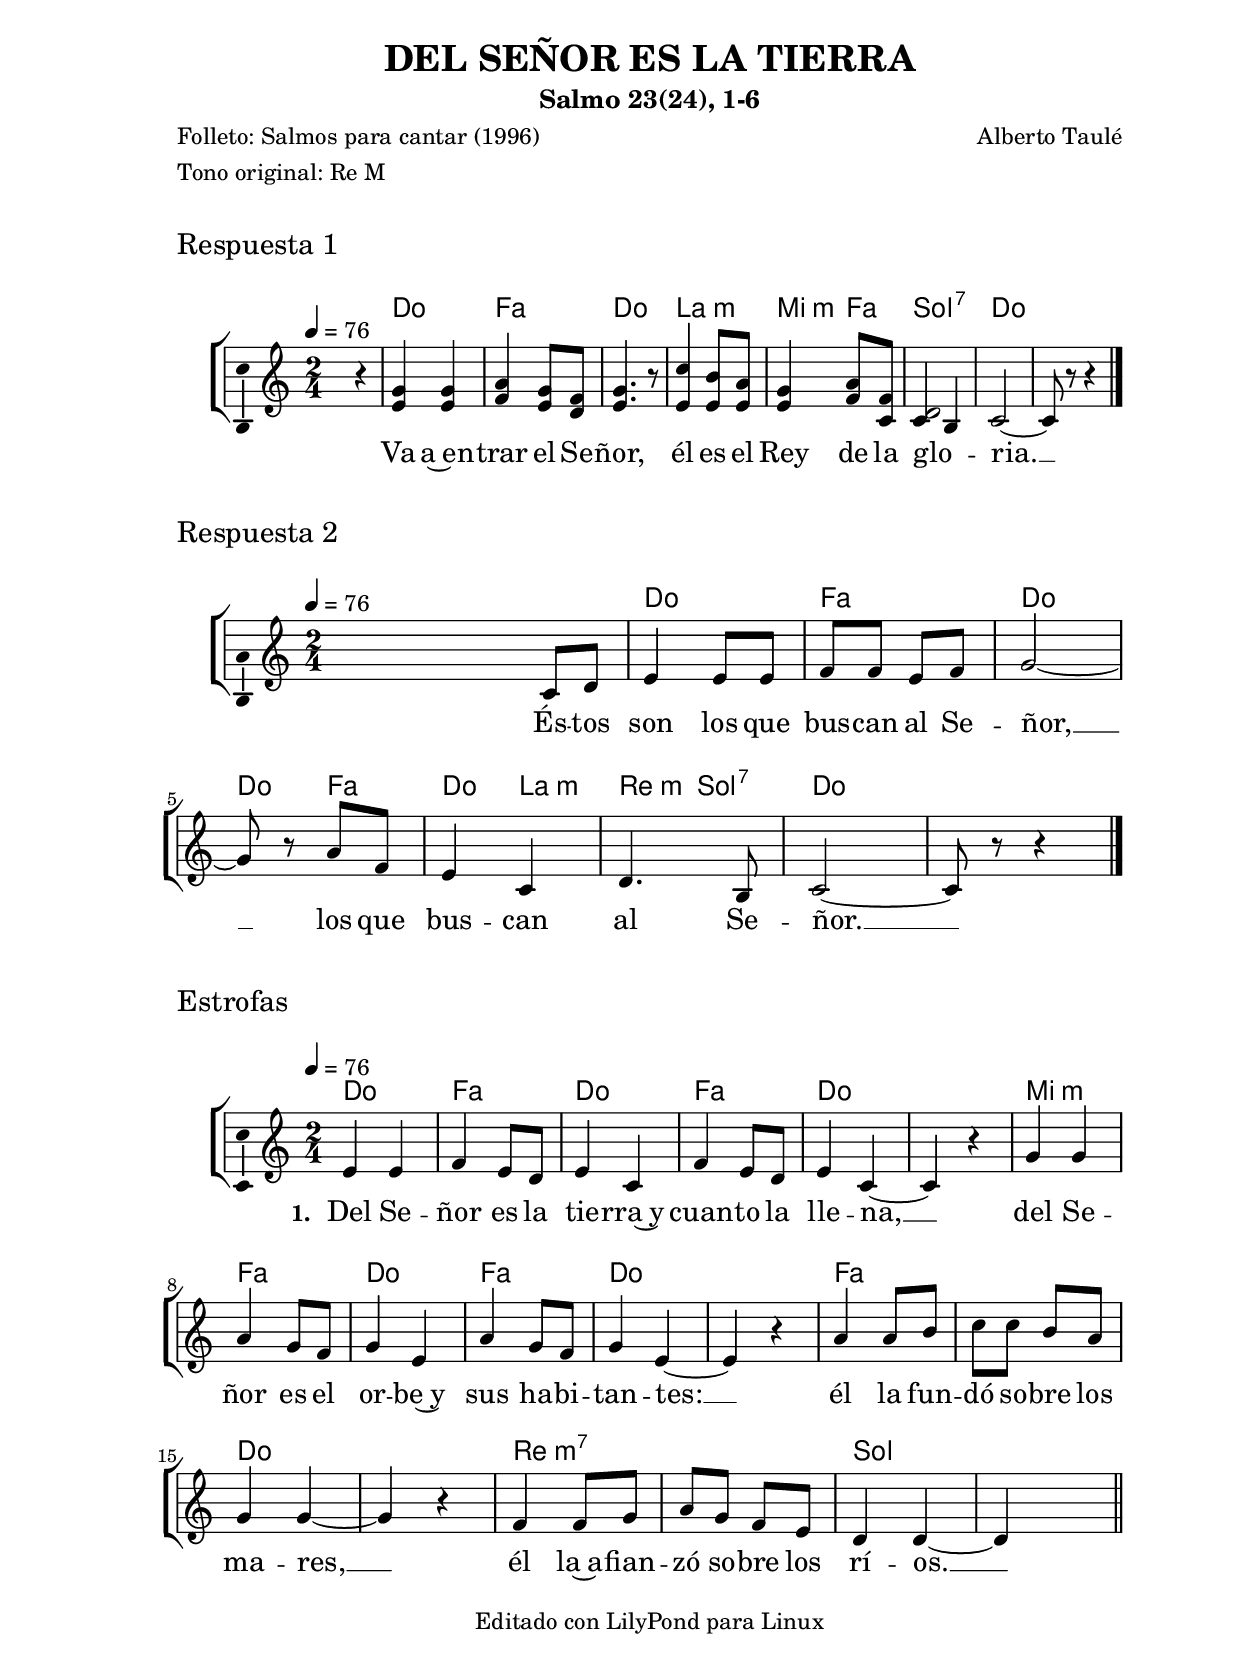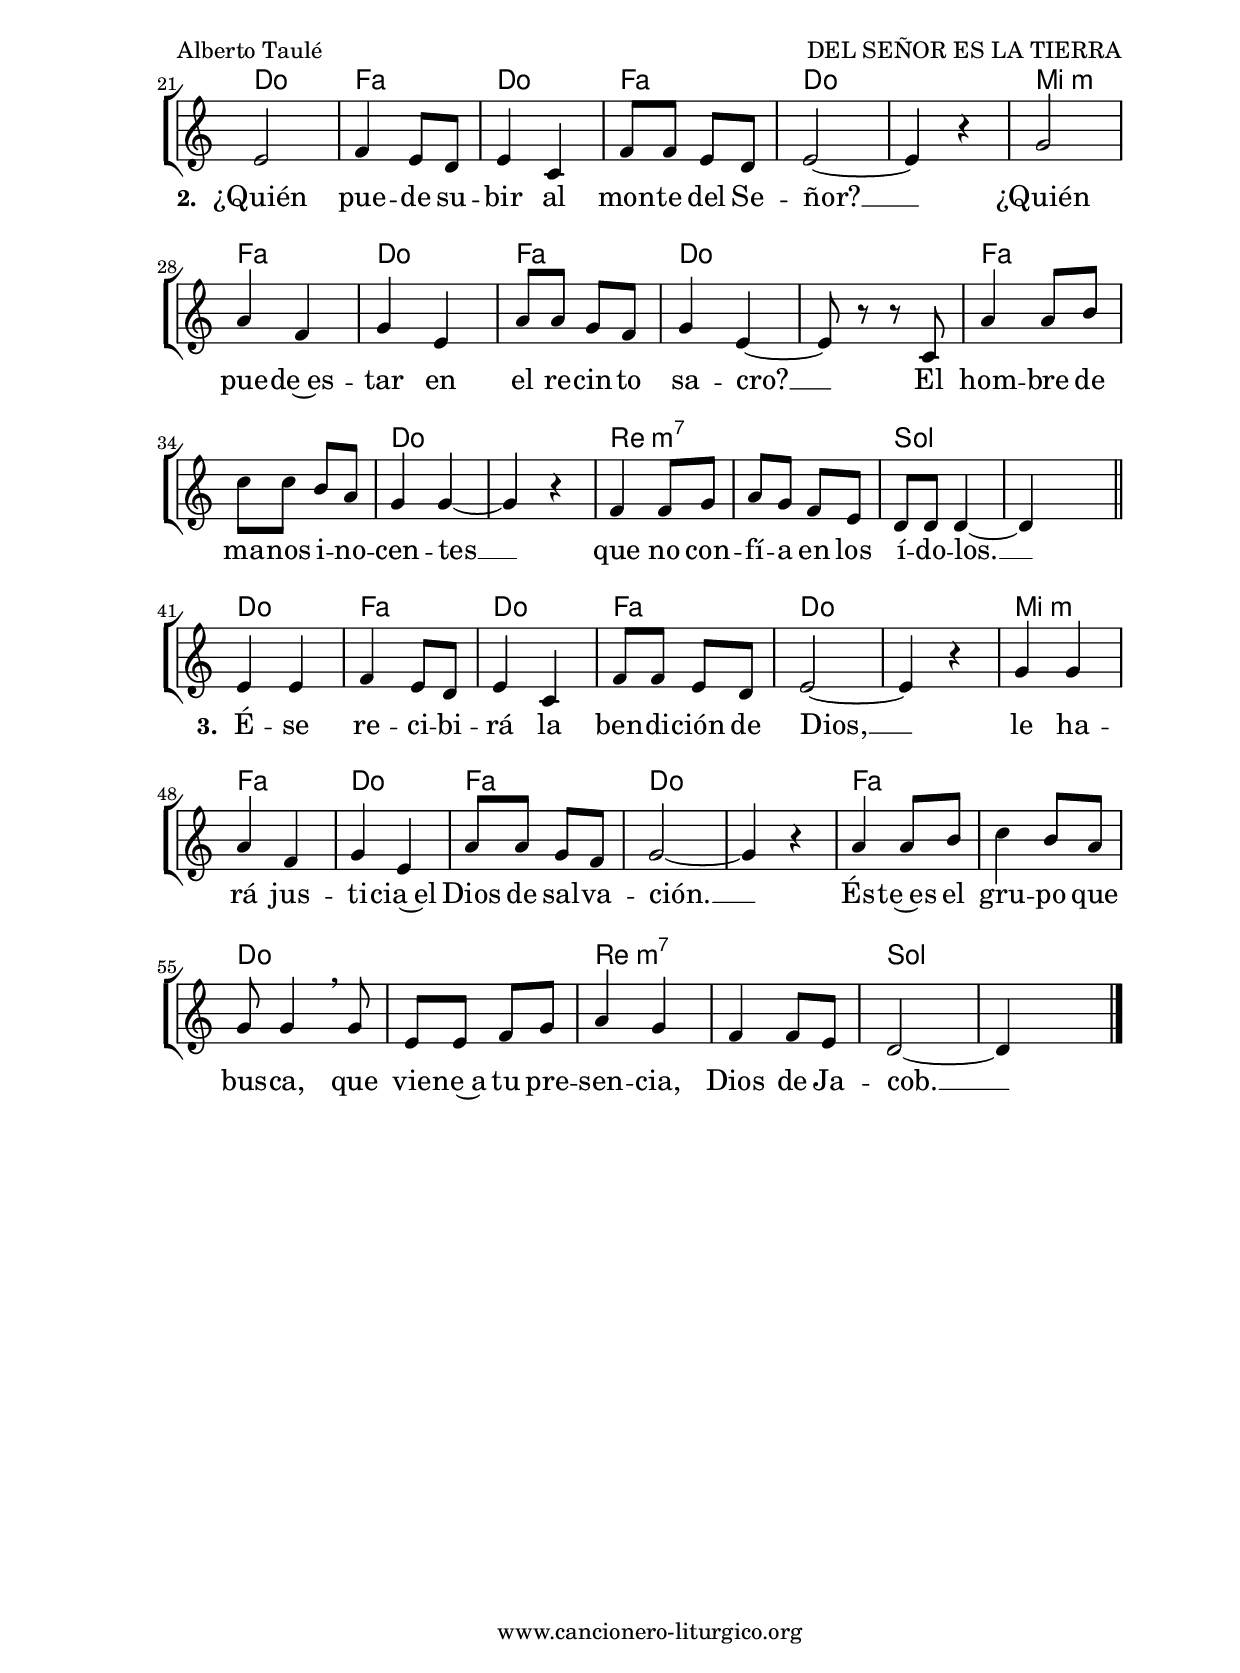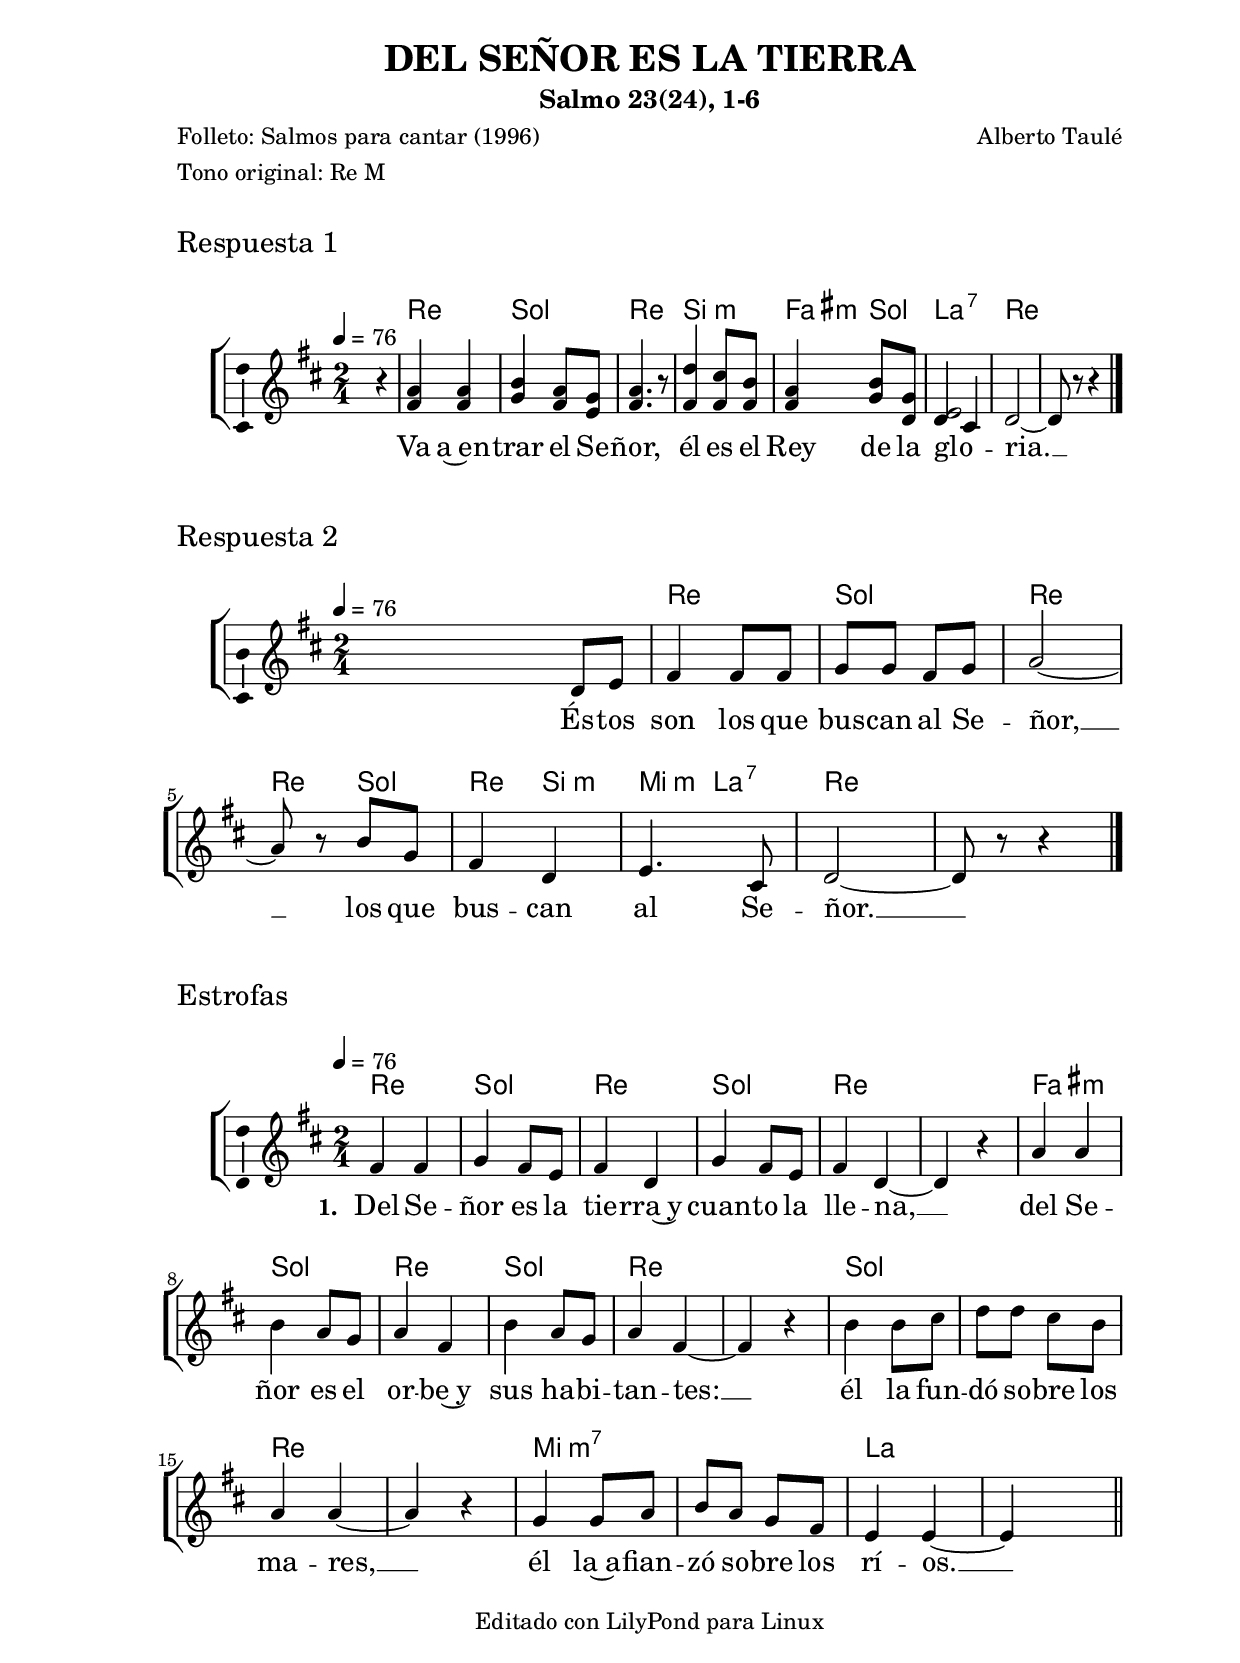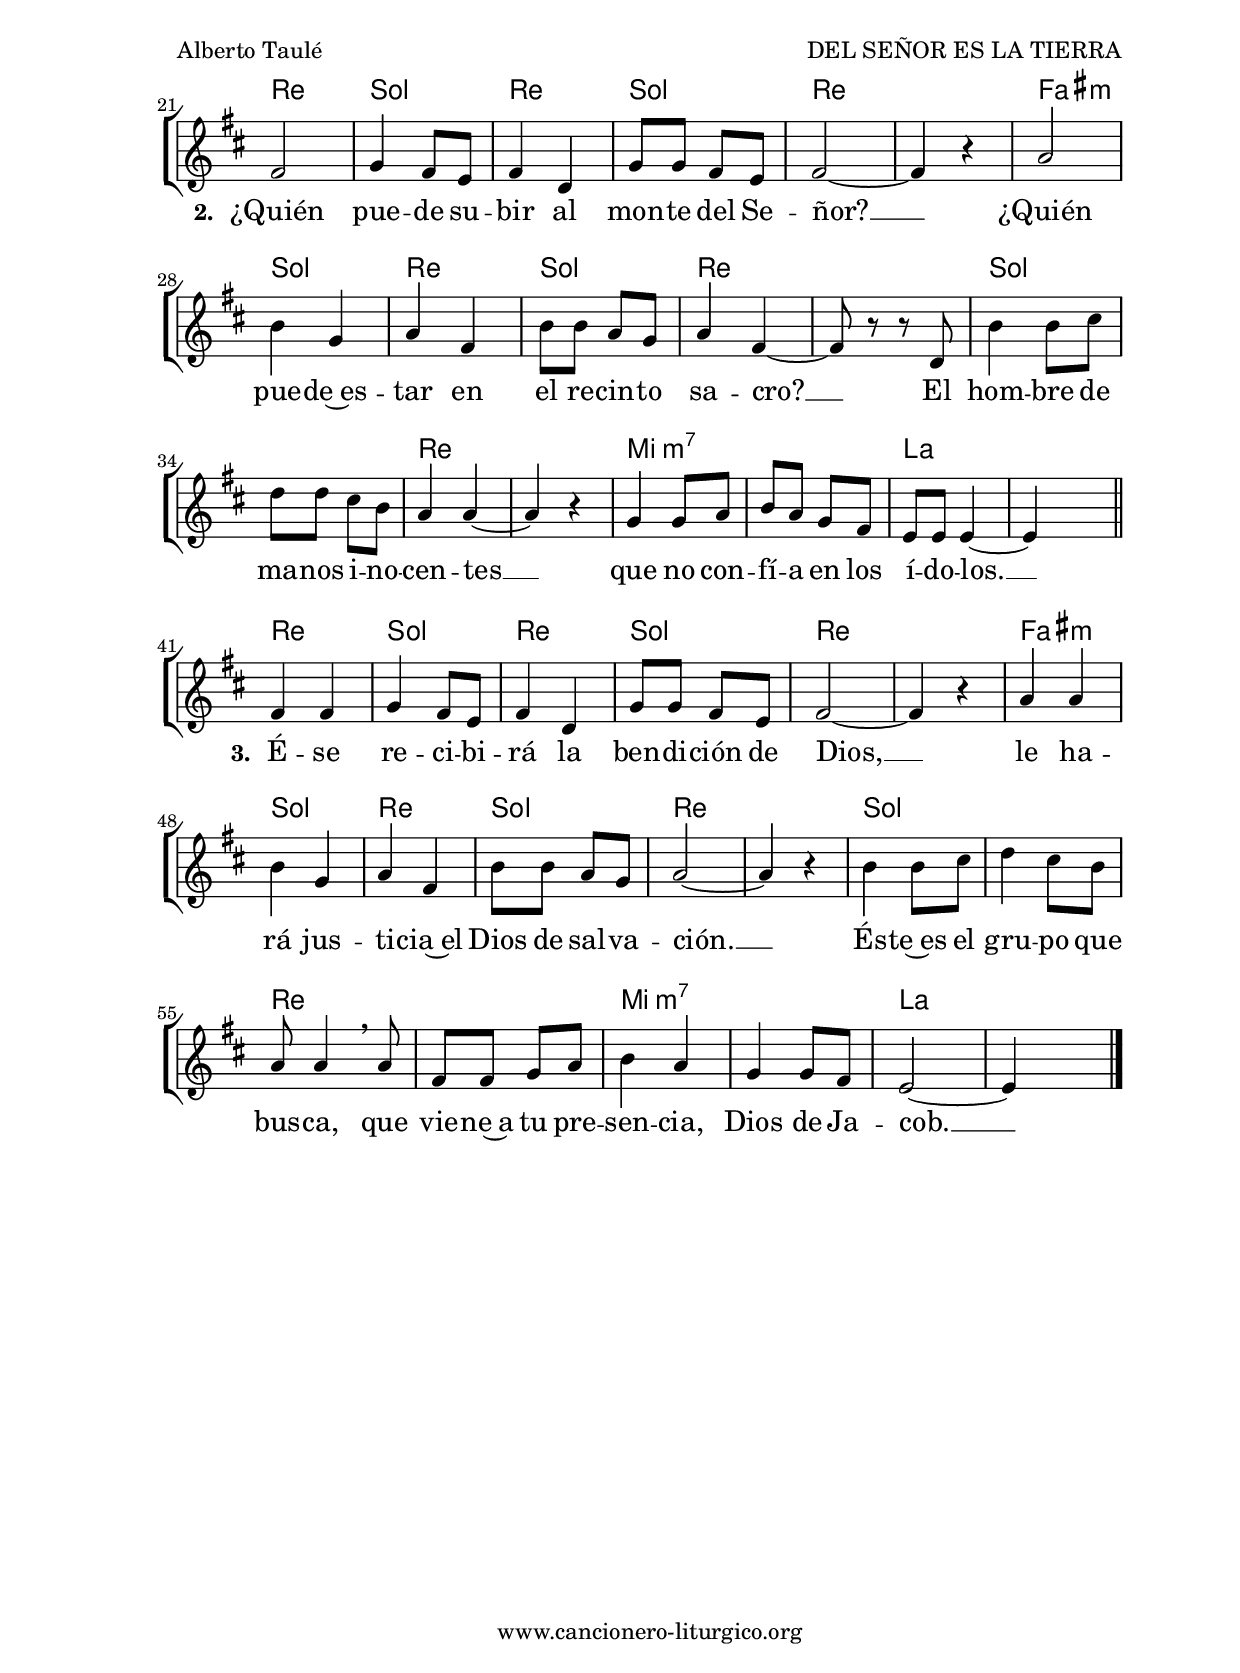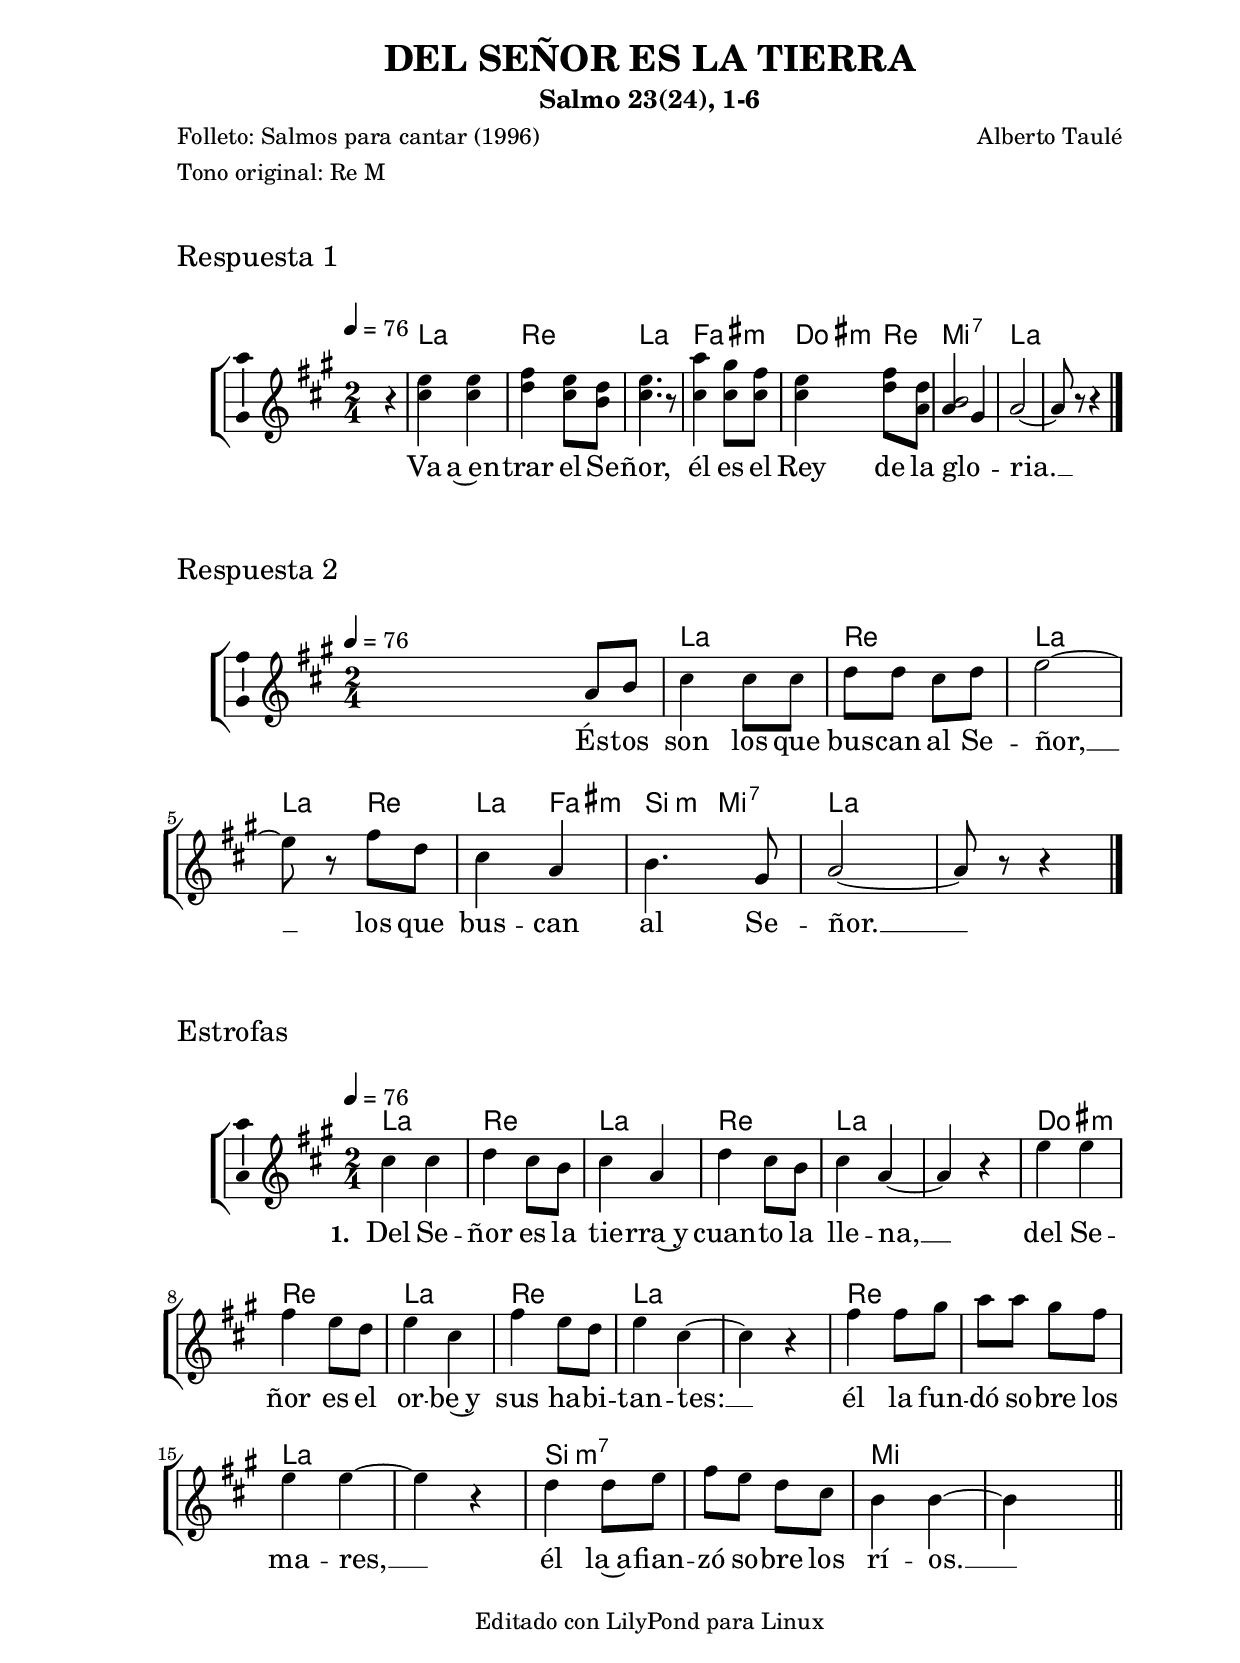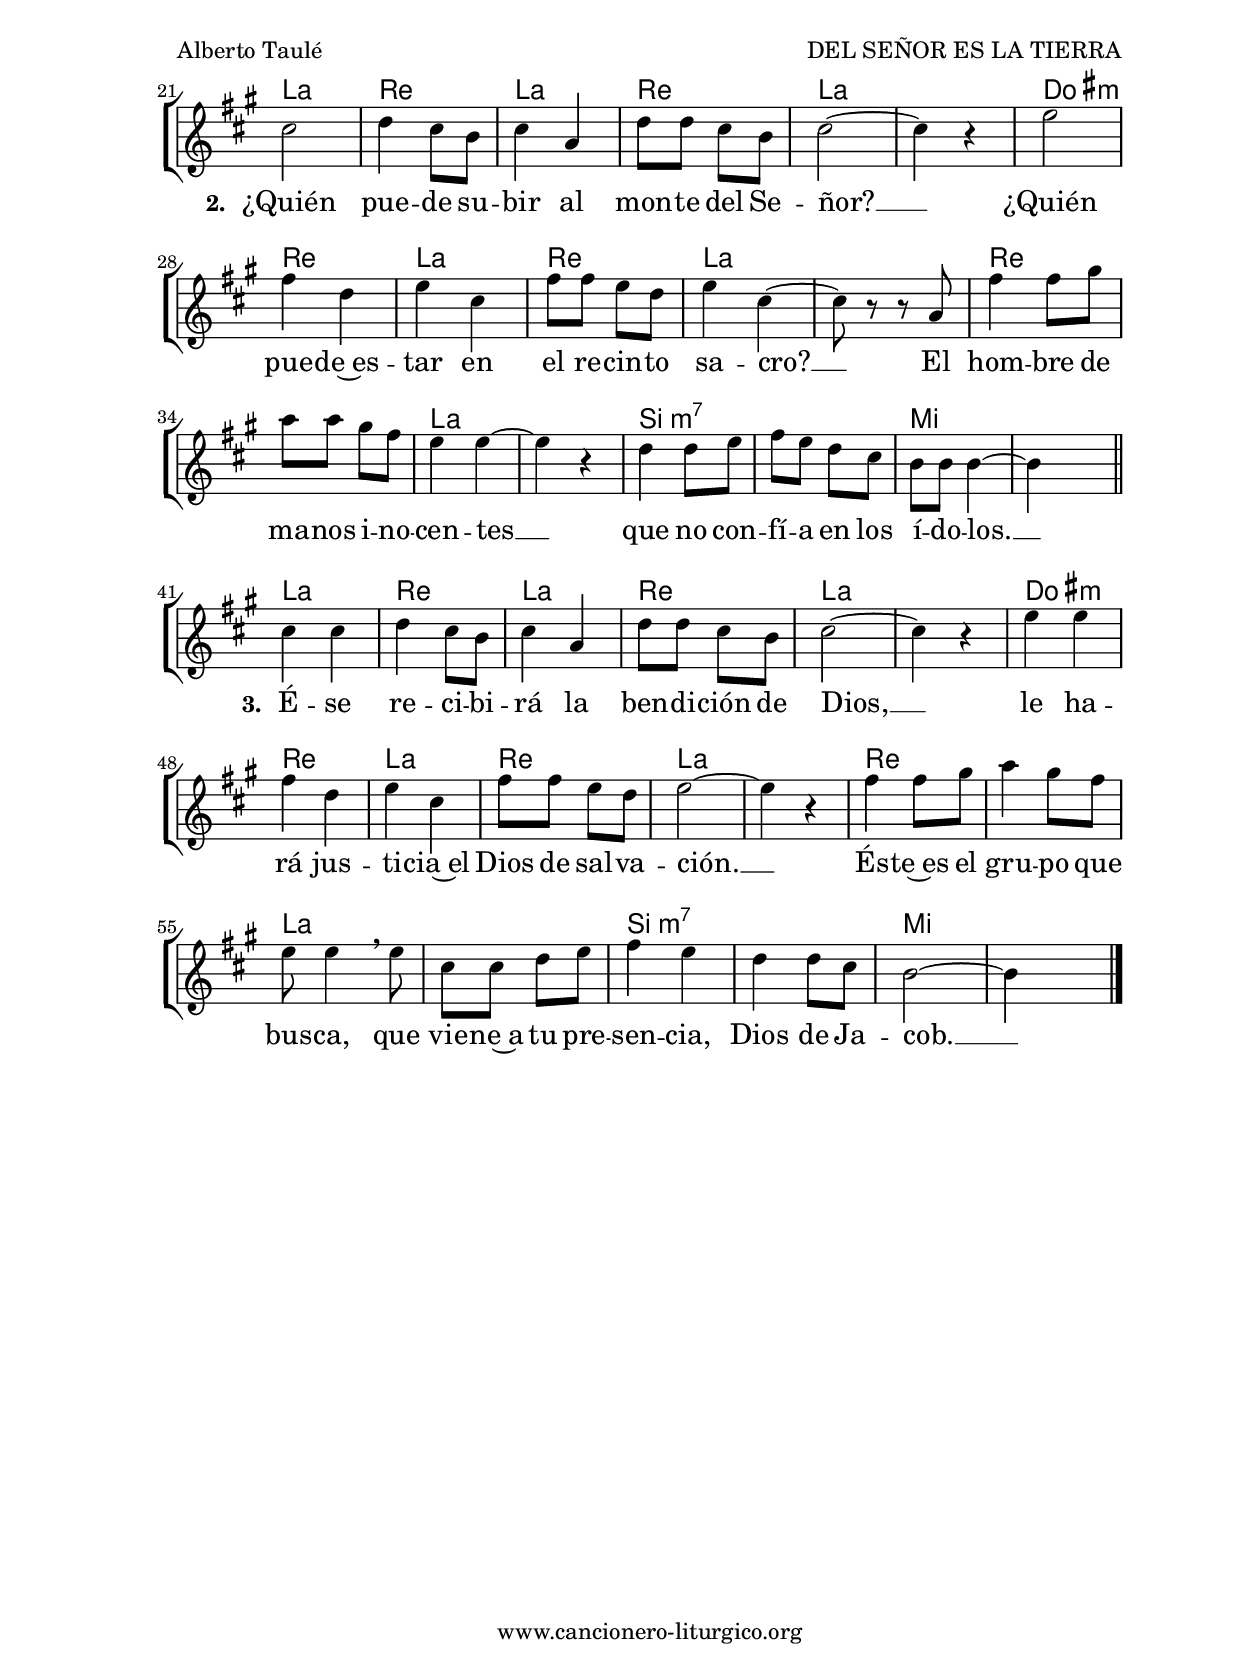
%
%para convertir .midi en .wav:
%timidity filename.midi -Ow -o finename.wav
%
%
%Para convertir de .wav a .mp3:
%lame -h -m j filename.wav
%
%
%para escuchar el midi:
%timidity nombrefichero.midi
%


%versión de lilypond para la que se ha escrito esta partitura:
\version "2.16.0"

	%Tamaño papel
	#(set-default-paper-size "a4")
	%Tamaño partitura
	#(set-global-staff-size 20)
	%No responde al pulsar sobre una nota
	#(ly:set-option 'point-and-click #f)

%parámetros del encabezamiento:
\header {
	title = "DEL SEÑOR ES LA TIERRA"
	subtitle = "Salmo 23(24), 1-6"
	composer = "Alberto Taulé"
	poet = "Folleto: Salmos para cantar (1996)"
	meter = "Tono original: Re M"
	arranger = ""
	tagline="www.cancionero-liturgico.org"
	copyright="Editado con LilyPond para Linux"
	}

%parámetros asociados al papel:
\paper  {
	oddHeaderMarkup = \markup {\fill-line { \on-the-fly #not-first-page \fromproperty #'header:title \on-the-fly #not-first-page \fromproperty #'header:composer }}
	evenHeaderMarkup = \markup {\fill-line { \fromproperty #'header:composer \fromproperty #'header:title }}
	#(set-paper-size "a4")
	print-page-number = ##f
	first-page-number = 1
	print-first-page-number = ##f
	head-separation = 3.0 \cm
	top-margin = 2.0 \cm
	bottom-margin = 0.5\cm
	left-margin = 3.0 \cm
	line-width = 16.0 \cm 
	indent = 8\mm
	interscoreline = 2.\mm
	between-system-space = 15\mm
%	para que las partituras no llenen la hoja:
	ragged-bottom = ##t
%	idem para la última hoja:
	ragged-last-bottom = ##f
%	para que las partituras llenen el ancho del papel:
	ragged-last = ##f
	after-title-space = 2.5 \cm
%page-count=2
%system-count=8

	%Flexible Vertical Spacing
	markup-system-spacing =
	#'((basic-distance . 5) (minimum-distance . 3) (padding . 3))
	score-markup-spacing =
	#'((basic-distance . 15) (minimum-distance . 10) (padding . 3))
%	score-system-spacing =
%	#'((basic-distance . 15) (minimum-distance . 10) (padding . 5))
	system-system-spacing =
	#'((basic-distance . 5) (minimum-distance . 3) (padding . 3))
	markup-markup-spacing =
	#'((basic-distance . 20) (minimum-distance . 15) (padding . 3))
	last-bottom-spacing =
	#'((basic-distance . 5) (minimum-distance . 5) (padding . 3))
%	top-system-spacing =
%	#'((basic-distance . 10) (minimum-distance . 5) (padding . 3))
%	top-markup-spacing =
%	#'((basic-distance . 15) (minimum-distance . 10) (padding . 3))

	}


%parámetros que afectan a toda la partitura:
global =  {
	%clave de sol (G):
	\clef G
	%armadura:
	\transpose d c
	\key d \major
	\tempo 4=76
	\set Score.tempoHideNote = ##f
	}


%%%%%%%%%%%%%%%%%%%%%%%%%%%%%%%%%%%%%%%%%%%%%%%%%%%%%%%
%%%%%%%%%%%%%%%%%%%%%%%%%%%%%%%%%%%%%%%%%%%%%%%%%%%%%%%
%%%%%%%%%%%%%%%%%%%%%%%%%%%%%%%%%%%%%%%%%%%%%%%%%%%%%%%


acordesrespuno = {
	\italianChords
	\chordmode {
	\transpose d c
{

s2
d2 g d b:m fis4:m g a2:7 d s

}
}
}

melodiarespuno = 
	\transpose d c
{
	\relative c''{

\time 2/4

<<
{
s4 r4
a4 a
b4 a8 g
a4. r8
d4 cis8 b
a4 b8 g
e2
d2~
d8 r8 r4
}
{
s4 r4
fis4 fis
g4 fis8 e
fis4. r8
fis4 fis8 fis
fis4 g8 d
d4 cis
s2~
s8 s8 s4
}
>>

\bar "|."
}
}


textorespuno = \lyricmode {

Va a~en -- trar el Se -- ñor,
él es el Rey de la glo -- _ ria. __

	}

acordesrespunoStaff = \context ChordNames = acordesrespunoStaff <<
	\set chordChanges = ##t
	\acordesrespuno
	>>


vozrespunoStaff = \context Voice = vozrespunoStaff
\with {\consists "Ambitus_engraver"}
<<
%	\set Staff.instrumentName = ""
%	\set Staff.shortInstrumentName = ""
%	\set Staff.midiInstrument = #"clarinet"
%	\set Staff.midiInstrument = #"cello"
%	\set Staff.midiInstrument = #"flute"
	\set Staff.midiInstrument = #"electric guitar (jazz)"
%	\set Staff.midiInstrument = #"english horn"
%	\set Staff.midiInstrument = #"violin"
%	\set Staff.midiInstrument = #"glockenspiel"
	\set Staff.midiMinimumVolume = #0.7
	\set Staff.midiMaximumVolume = #0.9
	\global
	\melodiarespuno
	>>

textorespunoStaff = \context Lyrics = textorespunoStaff <<
	\lyricsto vozrespunoStaff \textorespuno
	>>


%%%%%%%%%%%%%%%%%%%%%%%%%%%%%%%%%%%%%%%%%%%%%%%%%%%%%%%
%%%%%%%%%%%%%%%%%%%%%%%%%%%%%%%%%%%%%%%%%%%%%%%%%%%%%%%
%%%%%%%%%%%%%%%%%%%%%%%%%%%%%%%%%%%%%%%%%%%%%%%%%%%%%%%


acordesrespdos = {
	\italianChords
	\chordmode {
	\transpose d c
{

s2
d2 g d d4 g d b:m e:m a:7 d2 s


}
}
}

melodiarespdos = 
	\transpose d c
{
	\relative c'{

\time 2/4

s4 d8 e
fis4 fis8 fis
g8 g fis g
a2~
a8 r8 b8 g
fis4 d
e4. cis8
d2~
d8 r8 r4

\bar "|."
}
}


textorespdos = \lyricmode {

És -- tos son los que bus -- can al Se -- ñor, __
los que bus -- can al Se -- ñor. __

	}

acordesrespdosStaff = \context ChordNames = acordesrespdosStaff <<
	\set chordChanges = ##t
	\acordesrespdos
	>>


vozrespdosStaff = \context Voice = vozrespdosStaff
\with {\consists "Ambitus_engraver"}
<<
%	\set Staff.instrumentName = ""
%	\set Staff.shortInstrumentName = ""
%	\set Staff.midiInstrument = #"clarinet"
%	\set Staff.midiInstrument = #"cello"
%	\set Staff.midiInstrument = #"flute"
	\set Staff.midiInstrument = #"electric guitar (jazz)"
%	\set Staff.midiInstrument = #"english horn"
%	\set Staff.midiInstrument = #"violin"
%	\set Staff.midiInstrument = #"glockenspiel"
	\set Staff.midiMinimumVolume = #0.7
	\set Staff.midiMaximumVolume = #0.9
	\global
	\melodiarespdos
	>>

textorespdosStaff = \context Lyrics = textorespdosStaff <<
	\lyricsto vozrespdosStaff \textorespdos
	>>


%%%%%%%%%%%%%%%%%%%%%%%%%%%%%%%%%%%%%%%%%%%%%%%%%%%%%%%
%%%%%%%%%%%%%%%%%%%%%%%%%%%%%%%%%%%%%%%%%%%%%%%%%%%%%%%
%%%%%%%%%%%%%%%%%%%%%%%%%%%%%%%%%%%%%%%%%%%%%%%%%%%%%%%


acordesrespest = {
	\italianChords
	\chordmode {
	\transpose d c
{

d2 g d g d s fis:m g d g d s g s d s e:m7 s a s
d2 g d g d s fis:m g d g d s g s d s e:m7 s a s
d2 g d g d s fis:m g d g d s g s d s e:m7 s a s

}
}
}

melodiarespest = 
	\transpose d c
{
	\relative c'{

\time 2/4

fis4 fis
g4 fis8 e
fis4 d
g4 fis8 e
fis4 d~
d4 r4
a'4 a
b4 a8 g
a4 fis
b4 a8 g
a4 fis~
fis4 r4
b4 b8 cis
d8 d cis b
a4 a~
a4 r4
g4 g8 a
b8 a g fis
e4 e~
e4 s4

\bar "||"
\break

fis2
g4 fis8 e
fis4 d
g8 g fis e
fis2~
fis4 r4
a2
b4 g
a4 fis
b8 b a g
a4 fis~
fis8 r8 r8 d8
b'4 b8 cis
d8 d cis b
a4 a~
a4 r4
g4 g8 a
b8 a g fis
e8 e e4~
e4 s4

\bar "||"
\break

fis4 fis
g4 fis8 e
fis4 d
g8 g fis e
fis2~
fis4 r4
a4 a
b4 g
a4 fis
b8 b a g
a2~
a4 r4
b4 b8 cis
d4 cis8 b
a8 a4 \breathe a8
fis8 fis g a
b4 a
g4 g8 fis
e2~
e4 s4

\bar "|."
}
}


textorespest = \lyricmode {

\set stanza =#"1. " Del Se -- ñor es la tie -- rra~y cuan -- to la lle -- na, __
del Se -- ñor es el or -- be~y sus ha -- bi -- tan -- tes: __
él la fun -- dó so -- bre los ma -- res, __
él la~a -- fian -- zó so -- bre los rí -- os. __

\set stanza =#"2. " ¿Quién pue -- de su -- bir al mon -- te del Se -- ñor? __
¿Quién pue -- de~es -- tar en el re -- cin -- to sa -- cro? __
El hom -- bre de ma -- nos i -- no -- cen -- tes __
que no con -- fí -- a en los í -- do -- los. __

\set stanza =#"3. " É -- se re -- ci -- bi -- rá la ben -- di -- ción de Dios, __
le ha -- rá jus -- ti -- cia~el Dios de sal -- va -- ción. __
És -- te~es el gru -- po que bus -- ca,
que vie -- ne~a tu pre -- sen -- cia, Dios de Ja -- cob. __

	}

acordesrespestStaff = \context ChordNames = acordesrespestStaff <<
	\set chordChanges = ##t
	\acordesrespest
	>>


vozrespestStaff = \context Voice = vozrespestStaff
\with {\consists "Ambitus_engraver"}
<<
%	\set Staff.instrumentName = ""
%	\set Staff.shortInstrumentName = ""
%	\set Staff.midiInstrument = #"clarinet"
%	\set Staff.midiInstrument = #"cello"
%	\set Staff.midiInstrument = #"flute"
	\set Staff.midiInstrument = #"electric guitar (jazz)"
%	\set Staff.midiInstrument = #"english horn"
%	\set Staff.midiInstrument = #"violin"
%	\set Staff.midiInstrument = #"glockenspiel"
	\set Staff.midiMinimumVolume = #0.7
	\set Staff.midiMaximumVolume = #0.9
	\global
	\melodiarespest
	>>

textorespestStaff = \context Lyrics = textorespestStaff <<
	\lyricsto vozrespestStaff \textorespest
	>>


%%%%%%%%%%%%%%%%%%%%%%%%%%%%%%%%%%%%%%%%%%%%%%%%%%%%%%%
%%%%%%%%%%%%%%%%%%%%%%%%%%%%%%%%%%%%%%%%%%%%%%%%%%%%%%%
%%%%%%%%%%%%%%%%%%%%%%%%%%%%%%%%%%%%%%%%%%%%%%%%%%%%%%%


\book {
	\score {
		\context ChoirStaff {
			\override StaffGroup.SystemStartBracket #'collapse-height = #1
			\override Score.SystemStartBar #'collapse-height = #1
			<<
			\acordesrespunoStaff
			\vozrespunoStaff
			\textorespunoStaff
			>>
			}
		\layout {
	    		\context {
				\Lyrics
				\override LyricText #'font-size = #2
				}
	   		 \context {
				\Score
				\override StaffSymbol #'staff-space = #(magstep +3)
				}
			}
		\header{piece=\markup{\fontsize #2 "Respuesta 1"}}
		}
	\score {
		\context ChoirStaff {
			\override StaffGroup.SystemStartBracket #'collapse-height = #1
			\override Score.SystemStartBar #'collapse-height = #1
			<<
			\acordesrespdosStaff
			\vozrespdosStaff
			\textorespdosStaff
			>>
			}
		\layout {
	    		\context {
				\Lyrics
				\override LyricText #'font-size = #2
				}
	   		 \context {
				\Score
				\override StaffSymbol #'staff-space = #(magstep +3)
				}
			}
		\header{piece=\markup{\fontsize #2 "Respuesta 2"}}
		}
	\score {
		\context ChoirStaff {
			\override StaffGroup.SystemStartBracket #'collapse-height = #1
			\override Score.SystemStartBar #'collapse-height = #1
			<<
			\acordesrespestStaff
			\vozrespestStaff
			\textorespestStaff
			>>
			}
		\layout {
	    		\context {
				\Lyrics
				\override LyricText #'font-size = #2
				}
	   		 \context {
				\Score
				\override StaffSymbol #'staff-space = #(magstep +3)
				}
			}
		\header{piece=\markup{\fontsize #2 "Estrofas"}}
		}
	\score {
		\unfoldRepeats
		\context ChoirStaff {
			<<
			\acordesrespunoStaff
			\vozrespunoStaff
			>>
			<<
			\acordesrespdosStaff
			\vozrespdosStaff
			>>
			<<
			\acordesrespestStaff
			\vozrespestStaff
			>>
			}
		\midi {
	  		\context {
	  			\Score
				tempoWholesPerMinute = #(ly:make-moment 70 4)
				}
			}
		}
	}

#(define output-suffix "C")
\book {
	\score {
		\context ChoirStaff {
			\override StaffGroup.SystemStartBracket #'collapse-height = #1
			\override Score.SystemStartBar #'collapse-height = #1
\transpose c d
			<<
			\acordesrespunoStaff
			\vozrespunoStaff
			\textorespunoStaff
			>>
			}
		\layout {
	    		\context {
				\Lyrics
				\override LyricText #'font-size = #2
				}
	   		 \context {
				\Score
				\override StaffSymbol #'staff-space = #(magstep +3)
				}
			}
		\header{piece=\markup{\fontsize #2 "Respuesta 1"}}
		}
	\score {
		\context ChoirStaff {
			\override StaffGroup.SystemStartBracket #'collapse-height = #1
			\override Score.SystemStartBar #'collapse-height = #1
\transpose c d
			<<
			\acordesrespdosStaff
			\vozrespdosStaff
			\textorespdosStaff
			>>
			}
		\layout {
	    		\context {
				\Lyrics
				\override LyricText #'font-size = #2
				}
	   		 \context {
				\Score
				\override StaffSymbol #'staff-space = #(magstep +3)
				}
			}
		\header{piece=\markup{\fontsize #2 "Respuesta 2"}}
		}
	\score {
		\context ChoirStaff {
			\override StaffGroup.SystemStartBracket #'collapse-height = #1
			\override Score.SystemStartBar #'collapse-height = #1
\transpose c d
			<<
			\acordesrespestStaff
			\vozrespestStaff
			\textorespestStaff
			>>
			}
		\layout {
	    		\context {
				\Lyrics
				\override LyricText #'font-size = #2
				}
	   		 \context {
				\Score
				\override StaffSymbol #'staff-space = #(magstep +3)
				}
			}
		\header{piece=\markup{\fontsize #2 "Estrofas"}}
		}
	}

#(define output-suffix "S")
\book {
	\score {
		\context ChoirStaff {
			\override StaffGroup.SystemStartBracket #'collapse-height = #1
			\override Score.SystemStartBar #'collapse-height = #1
\transpose c a
			<<
			\acordesrespunoStaff
			\vozrespunoStaff
			\textorespunoStaff
			>>
			}
		\layout {
	    		\context {
				\Lyrics
				\override LyricText #'font-size = #2
				}
	   		 \context {
				\Score
				\override StaffSymbol #'staff-space = #(magstep +3)
				}
			}
		\header{piece=\markup{\fontsize #2 "Respuesta 1"}}
		}
	\score {
		\context ChoirStaff {
			\override StaffGroup.SystemStartBracket #'collapse-height = #1
			\override Score.SystemStartBar #'collapse-height = #1
\transpose c a
			<<
			\acordesrespdosStaff
			\vozrespdosStaff
			\textorespdosStaff
			>>
			}
		\layout {
	    		\context {
				\Lyrics
				\override LyricText #'font-size = #2
				}
	   		 \context {
				\Score
				\override StaffSymbol #'staff-space = #(magstep +3)
				}
			}
		\header{piece=\markup{\fontsize #2 "Respuesta 2"}}
		}
	\score {
		\context ChoirStaff {
			\override StaffGroup.SystemStartBracket #'collapse-height = #1
			\override Score.SystemStartBar #'collapse-height = #1
\transpose c a
			<<
			\acordesrespestStaff
			\vozrespestStaff
			\textorespestStaff
			>>
			}
		\layout {
	    		\context {
				\Lyrics
				\override LyricText #'font-size = #2
				}
	   		 \context {
				\Score
				\override StaffSymbol #'staff-space = #(magstep +3)
				}
			}
		\header{piece=\markup{\fontsize #2 "Estrofas"}}
		}
	}



